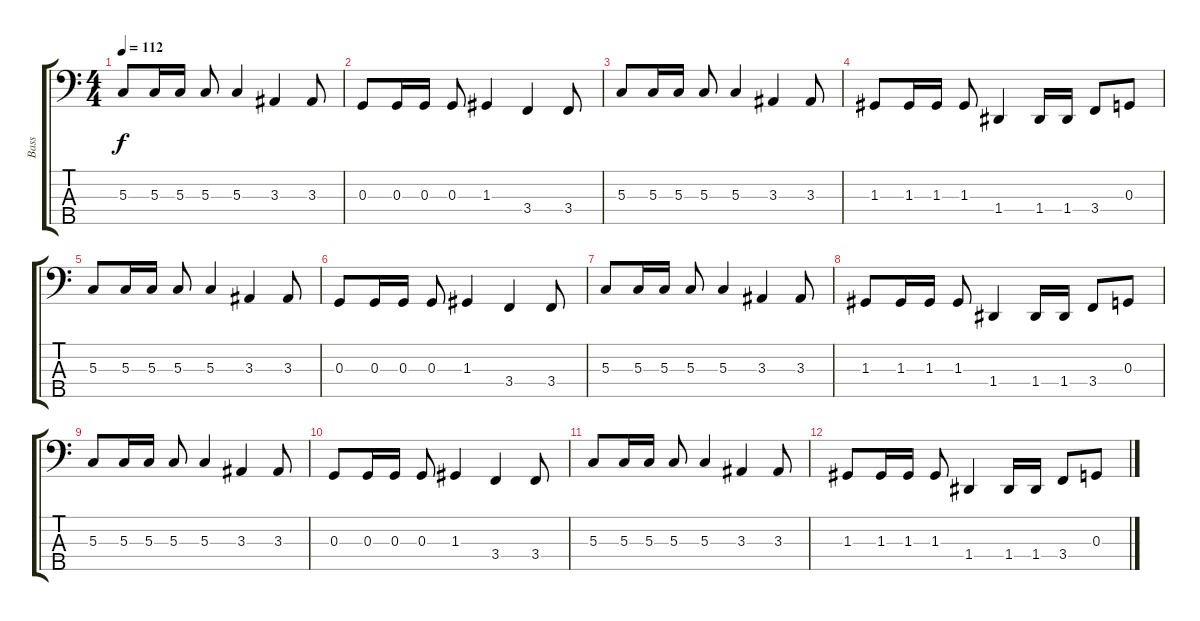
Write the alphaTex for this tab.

\track ("Bass" "Bass") {instrument electricbassfinger}
\staff {score tabs}
\tuning (F2 C2 G1 D1 A0) {hide}
\ts (4 4)
\tempo 112
\clef f4
\ks c
5.3.8{dy f} 5.3.16 5.3.16 5.3.8 5.3.4 3.3.4 3.3.8 |
0.3.8 0.3.16 0.3.16 0.3.8 1.3.4 3.4.4 3.4.8 |
5.3.8 5.3.16 5.3.16 5.3.8 5.3.4 3.3.4 3.3.8 |
1.3.8 1.3.16 1.3.16 1.3.8 1.4.4 1.4.16 1.4.16 3.4.8 0.3.8 |
5.3.8 5.3.16 5.3.16 5.3.8 5.3.4 3.3.4 3.3.8 |
0.3.8 0.3.16 0.3.16 0.3.8 1.3.4 3.4.4 3.4.8 |
5.3.8 5.3.16 5.3.16 5.3.8 5.3.4 3.3.4 3.3.8 |
1.3.8 1.3.16 1.3.16 1.3.8 1.4.4 1.4.16 1.4.16 3.4.8 0.3.8 |
5.3.8 5.3.16 5.3.16 5.3.8 5.3.4 3.3.4 3.3.8 |
0.3.8 0.3.16 0.3.16 0.3.8 1.3.4 3.4.4 3.4.8 |
5.3.8 5.3.16 5.3.16 5.3.8 5.3.4 3.3.4 3.3.8 |
1.3.8 1.3.16 1.3.16 1.3.8 1.4.4 1.4.16 1.4.16 3.4.8 0.3.8
